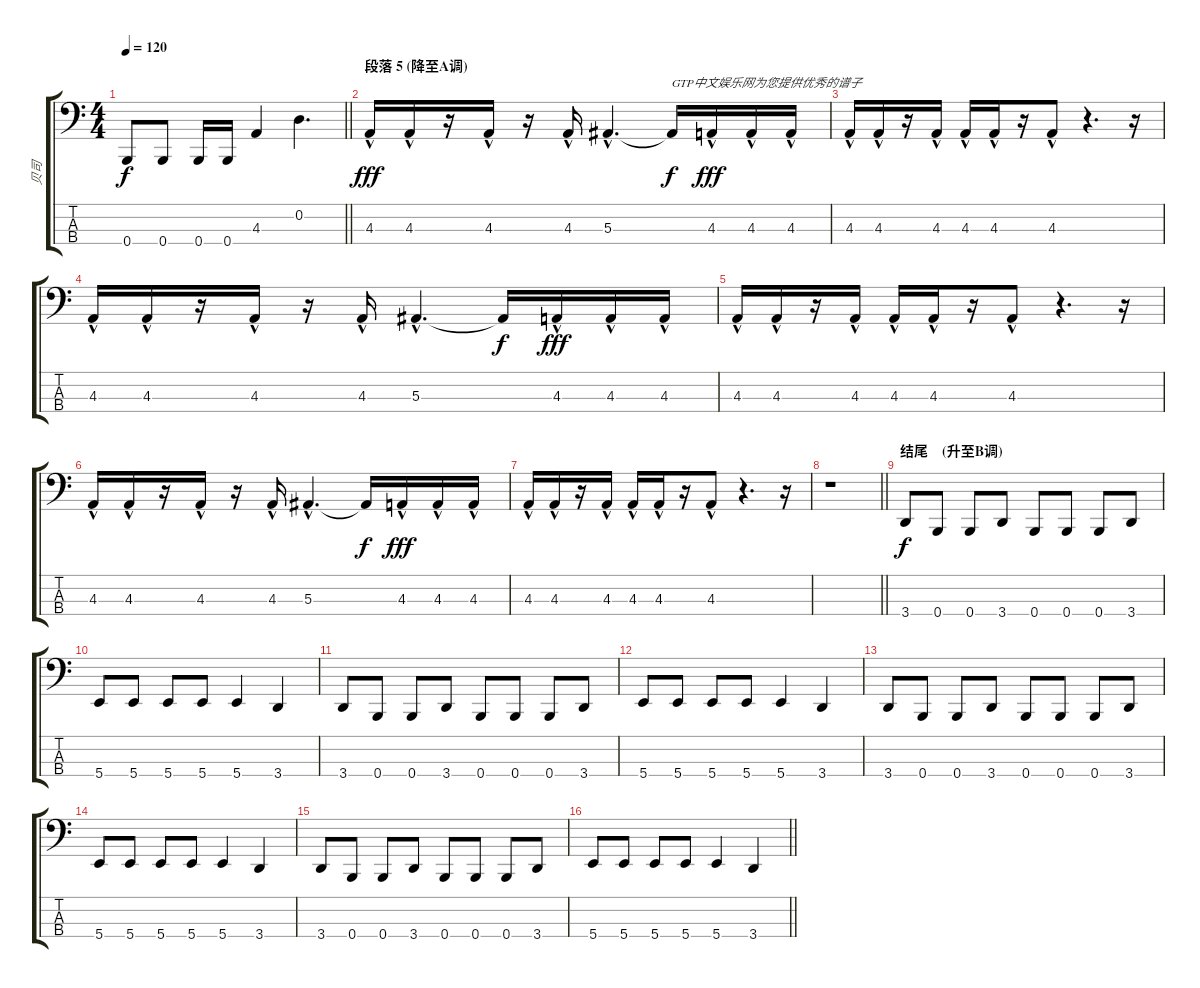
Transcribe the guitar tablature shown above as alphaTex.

\track ("贝司" "贝司") {instrument electricbasspick}
\staff {score tabs}
\tuning (G2 D2 F1 B0) {hide}
\ts (4 4)
\tempo 120
\clef f4
\barLineRight lightlight
\ks c
0.4.8{dy f} 0.4.8 0.4.16 0.4.16 4.3.4 0.2.4{d} |
\section ("" "段落 5 (降至A调)")
4.3{hac}.16{dy fff} 4.3{hac}.16 r.16 4.3{hac}.16 r.16 4.3{hac}.16 5.3{hac}.4{d} 5.3{t}.16{txt "GTP中文娱乐网为您提供优秀的谱子" dy f} 4.3{hac}.16{dy fff} 4.3{hac}.16 4.3{hac}.16 |
4.3{hac}.16 4.3{hac}.16 r.16 4.3{hac}.16 4.3{hac}.16 4.3{hac}.16 r.16 4.3{hac}.8 r.4{d} r.16 |
4.3{hac}.16 4.3{hac}.16 r.16 4.3{hac}.16 r.16 4.3{hac}.16 5.3{hac}.4{d} 5.3{t}.16{dy f} 4.3{hac}.16{dy fff} 4.3{hac}.16 4.3{hac}.16 |
4.3{hac}.16 4.3{hac}.16 r.16 4.3{hac}.16 4.3{hac}.16 4.3{hac}.16 r.16 4.3{hac}.8 r.4{d} r.16 |
4.3{hac}.16 4.3{hac}.16 r.16 4.3{hac}.16 r.16 4.3{hac}.16 5.3{hac}.4{d} 5.3{t}.16{dy f} 4.3{hac}.16{dy fff} 4.3{hac}.16 4.3{hac}.16 |
4.3{hac}.16 4.3{hac}.16 r.16 4.3{hac}.16 4.3{hac}.16 4.3{hac}.16 r.16 4.3{hac}.8 r.4{d} r.16 |
\barLineRight lightlight
r.1 |
\section ("" "结尾    (升至B调)")
3.4.8{dy f} 0.4.8 0.4.8 3.4.8 0.4.8 0.4.8 0.4.8 3.4.8 |
5.4.8 5.4.8 5.4.8 5.4.8 5.4.4 3.4.4 |
3.4.8 0.4.8 0.4.8 3.4.8 0.4.8 0.4.8 0.4.8 3.4.8 |
5.4.8 5.4.8 5.4.8 5.4.8 5.4.4 3.4.4 |
3.4.8 0.4.8 0.4.8 3.4.8 0.4.8 0.4.8 0.4.8 3.4.8 |
5.4.8 5.4.8 5.4.8 5.4.8 5.4.4 3.4.4 |
3.4.8 0.4.8 0.4.8 3.4.8 0.4.8 0.4.8 0.4.8 3.4.8 |
\barLineRight lightlight
5.4.8 5.4.8 5.4.8 5.4.8 5.4.4 3.4.4
